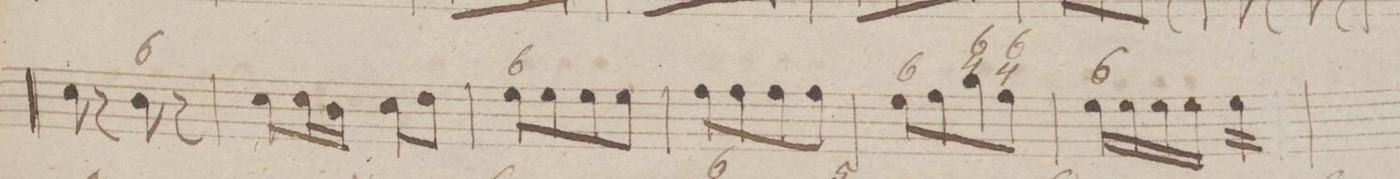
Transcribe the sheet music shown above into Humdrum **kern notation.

**kern	**fba	**dynam
*I"Organ.	*	*
*clefF4	*	*
*k[b-e-]	*	*
*M2/4	*	*
8E-\	.	.
8r	.	.
8D\	6	.
8r	.	.
=159	=159	=159
8E-\L	.	.
16E-\L	.	.
16D\JJ	.	.
8E-\L	.	.
8F\J	.	.
=160	=160	=160
8G\L	6	.
8G\	.	.
8G\	.	.
8G\J	.	.
=161	=161	=161
8A\L	.	.
8A\	.	.
8A\	.	.
8A\J	.	.
=162	=162	=162
8G\L	6	.
8A\	.	.
8B-\	6 4	.
8A\J	6 4	.
=163	=163	=163
16G\LL	6	.
16G\	.	.
16G\	.	.
16G\JJ	.	.
*tremolo	*	*
16G\LL	.	.
16G\	.	.
16G\	.	.
16G\JJ	.	.
*Xtremolo	*	*
=164	=164	=164
*-	*-	*-
